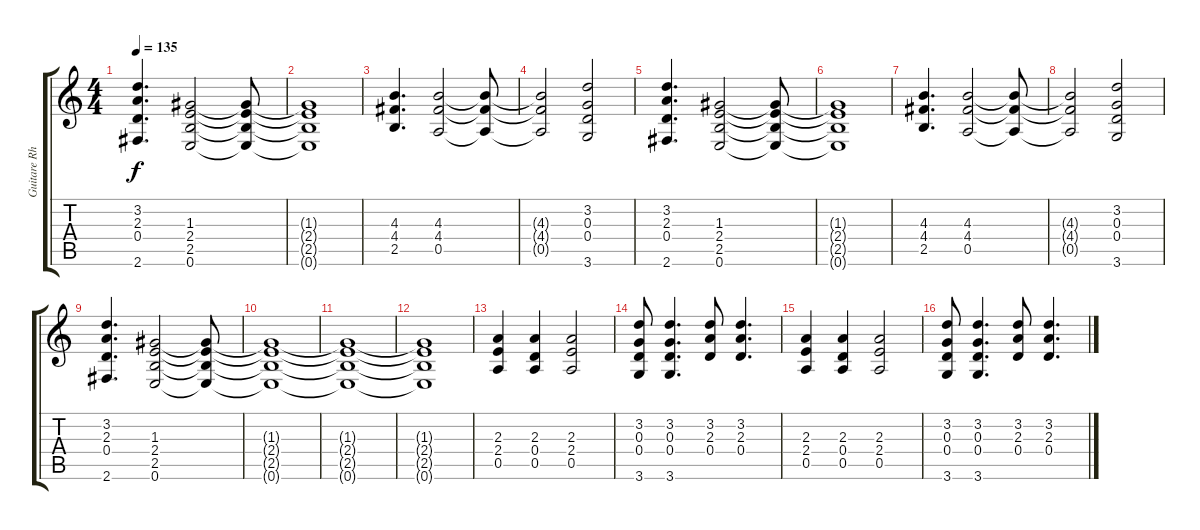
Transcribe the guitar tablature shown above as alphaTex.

\track ("Guitare Rhytmique" "Guitare Rh") {instrument distortionguitar}
\staff {score tabs}
\tuning (E4 B3 G3 D3 A2 E2) {hide}
\ts (4 4)
\tempo 135
\clef g2
\ks c
(3.2 2.3 0.4 2.6).4{d dy f} (1.3 2.4 2.5 0.6).2 (1.3{t} 2.4{t} 2.5{t} 0.6{t}).8 |
(1.3{t} 2.4{t} 2.5{t} 0.6{t}).1 |
(4.3 4.4 2.5).4{d} (4.3 4.4 0.5).2 (4.3{t} 4.4{t} 0.5{t}).8 |
(4.3{t} 4.4{t} 0.5{t}).2 (3.2 0.3 0.4 3.6).2 |
(3.2 2.3 0.4 2.6).4{d} (1.3 2.4 2.5 0.6).2 (1.3{t} 2.4{t} 2.5{t} 0.6{t}).8 |
(1.3{t} 2.4{t} 2.5{t} 0.6{t}).1 |
(4.3 4.4 2.5).4{d} (4.3 4.4 0.5).2 (4.3{t} 4.4{t} 0.5{t}).8 |
(4.3{t} 4.4{t} 0.5{t}).2 (3.2 0.3 0.4 3.6).2 |
(3.2 2.3 0.4 2.6).4{d} (1.3 2.4 2.5 0.6).2 (1.3{t} 2.4{t} 2.5{t} 0.6{t}).8 |
(1.3{t} 2.4{t} 2.5{t} 0.6{t}).1 |
(1.3{t} 2.4{t} 2.5{t} 0.6{t}).1 |
(1.3{t} 2.4{t} 2.5{t} 0.6{t}).1 |
(2.3 2.4 0.5).4 (2.3 0.4 0.5).4 (2.3 2.4 0.5).2 |
(3.2 0.3 0.4 3.6).8 (3.2 0.3 0.4 3.6).4{d} (3.2 2.3 0.4).8 (3.2 2.3 0.4).4{d} |
(2.3 2.4 0.5).4 (2.3 0.4 0.5).4 (2.3 2.4 0.5).2 |
(3.2 0.3 0.4 3.6).8 (3.2 0.3 0.4 3.6).4{d} (3.2 2.3 0.4).8 (3.2 2.3 0.4).4{d}
